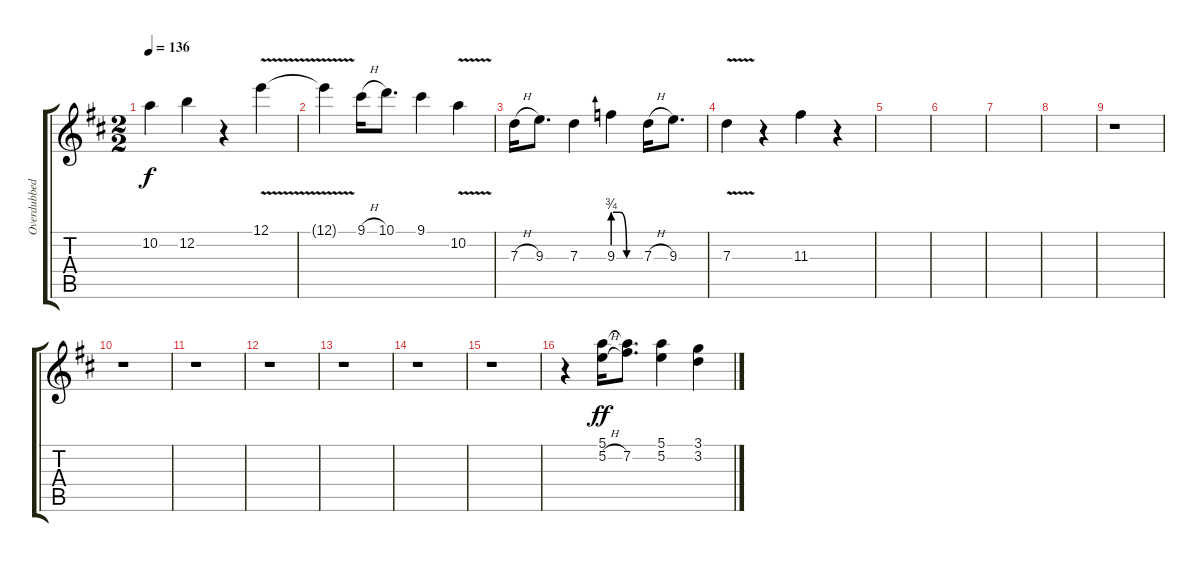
\track ("Overdubbed Guitar I" "Overdubbed") {instrument electricguitarjazz}
\staff {score tabs}
\tuning (E4 B3 G3 D3 A2 E2) {hide}
\ts (2 2)
\tempo 136
\clef g2
\ks d
10.2.4{dy f} 12.2.4 r.4 12.1{v}.4 |
12.1{t}.4 9.1{h}.16 10.1.8{d} 9.1.4 10.2{v}.4 |
7.3{h}.16 9.3.8{d} 7.3.4 9.3{be (custom 0 3 15 3 30 0 60 0)}.4{beam split} 7.3{h}.16 9.3.8{d} |
7.3{v}.4 r.4 11.3.4 r.4 |
|
|
|
|
r.1 |
r.1 |
r.1 |
r.1 |
r.1 |
r.1 |
r.1 |
r.4 (5.1 5.2{h}).16{dy ff} (5.1{t} 7.2).8{d} (5.1 5.2).4 (3.1 3.2).4
